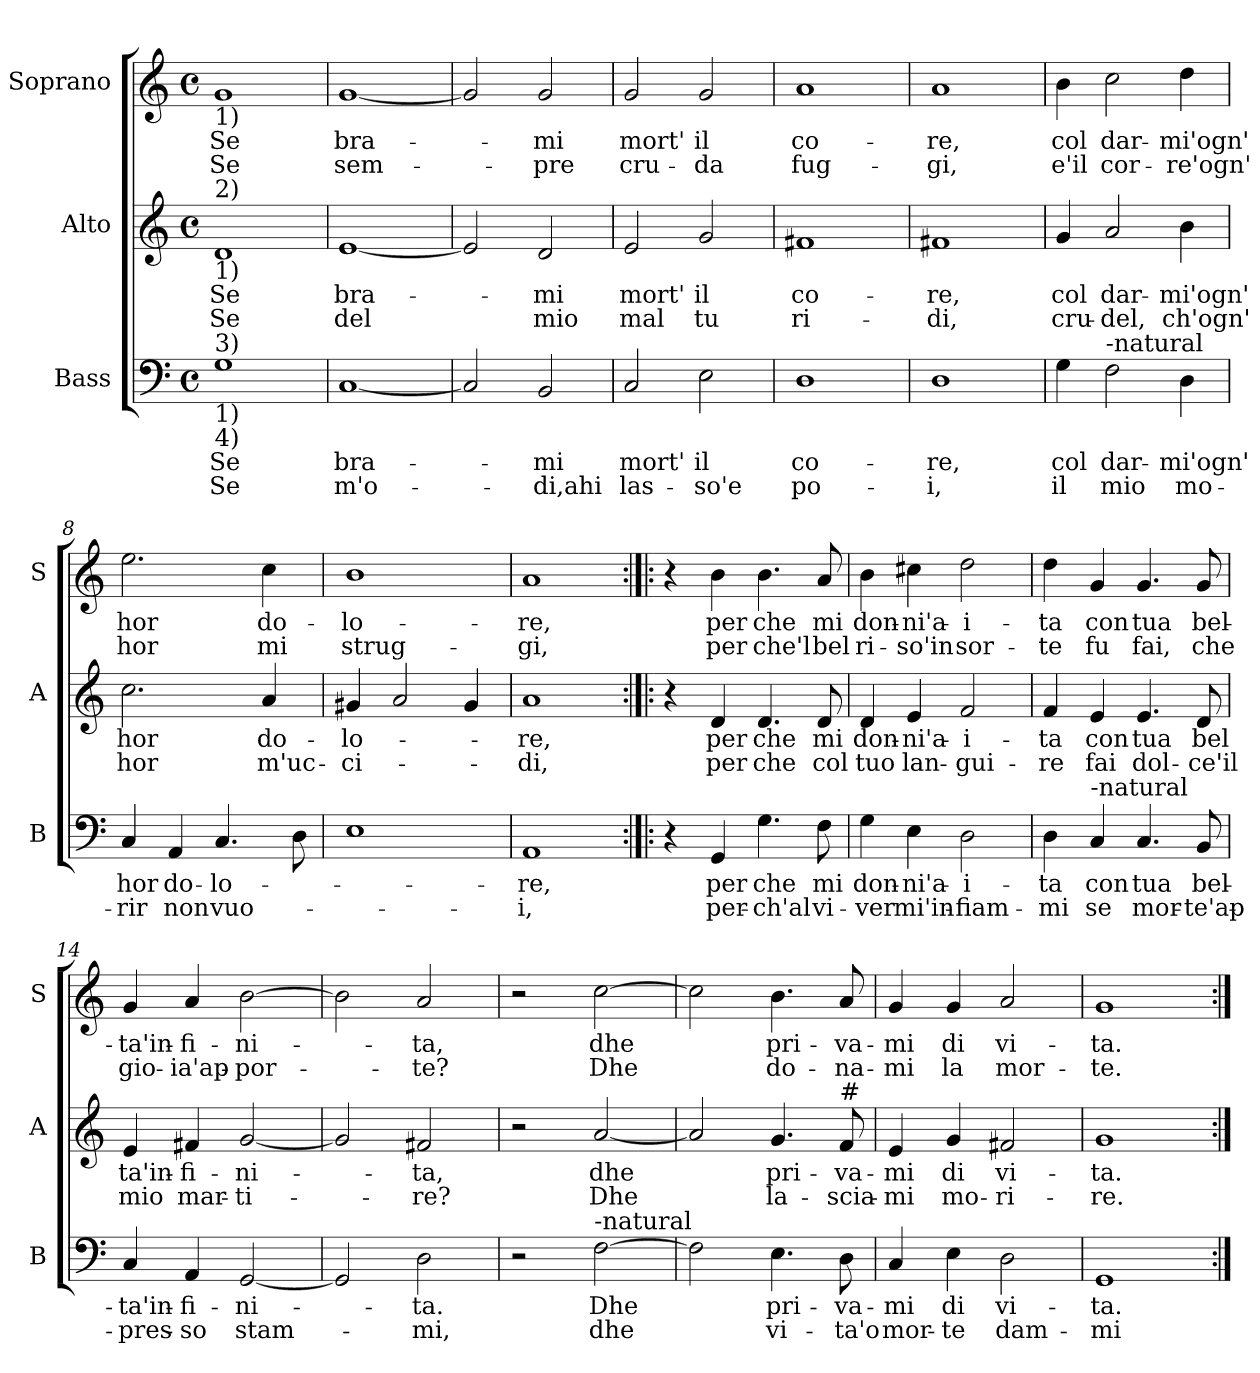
**kern	**text	**text	**kern	**text	**text	**kern	**text	**text
*part3	*part3	*part3	*part2	*part2	*part2	*part1	*part1	*part1
*staff3	*staff3	*staff3	*staff2	*staff2	*staff2	*staff1	*staff1	*staff1
*I"Bass	*	*	*I"Alto	*	*	*I"Soprano	*	*
*I'B	*	*	*I'A	*	*	*I'S	*	*
*clefF4	*	*	*clefG2	*	*	*clefG2	*	*
*k[]	*	*	*k[]	*	*	*k[]	*	*
*C:	*	*	*C:	*	*	*C:	*	*
*M4/4	*	*	*M4/4	*	*	*M4/4	*	*
*met(c)	*	*	*met(c)	*	*	*met(c)	*	*
=1	=1	=1	=1	=1	=1	=1	=1	=1
!	!	!	!	!	!	!LO:TX:b:t=1)	!	!
!	!	!	!LO:TX:a:t=2)	!	!	!	!	!
!	!	!	!LO:TX:b:t=1)	!	!	!	!	!
!LO:TX:a:t=3)	!	!	!	!	!	!	!	!
!LO:TX:b:t=1)	!	!	!	!	!	!	!	!
!LO:TX:b:t=4)	!	!	!	!	!	!	!	!
!	!LO:LY:b	!LO:LY:b	!	!LO:LY:b	!LO:LY:b	!	!LO:LY:b	!LO:LY:b
1G	Se	Se	1d	Se	Se	1g	Se	Se
=2	=2	=2	=2	=2	=2	=2	=2	=2
!	!LO:LY:b	!LO:LY:b	!	!LO:LY:b	!LO:LY:b	!	!LO:LY:b	!LO:LY:b
[1C	bra-	m'o-	[1e	bra-	del	[1g	bra-	sem-
=3	=3	=3	=3	=3	=3	=3	=3	=3
2C/]	.	.	2e/]	.	.	2g/]	.	.
!	!LO:LY:b	!LO:LY:b	!	!LO:LY:b	!LO:LY:b	!	!LO:LY:b	!LO:LY:b
2BB/	-mi	-di,ahi	2d/	-mi	mio	2g/	-mi	-pre
=4	=4	=4	=4	=4	=4	=4	=4	=4
!	!LO:LY:b	!LO:LY:b	!	!LO:LY:b	!LO:LY:b	!	!LO:LY:b	!LO:LY:b
2C/	mort'	las-	2e/	mort'	mal	2g/	mort'	cru-
!	!LO:LY:b	!LO:LY:b	!	!LO:LY:b	!LO:LY:b	!	!LO:LY:b	!LO:LY:b
2E\	il	-so'e	2g/	il	tu	2g/	il	-da
=5	=5	=5	=5	=5	=5	=5	=5	=5
!	!LO:LY:b	!LO:LY:b	!	!LO:LY:b	!LO:LY:b	!	!LO:LY:b	!LO:LY:b
1D	co-	po-	1f#X	co-	ri-	1a	co-	fug-
!!LO:LB:g=z
=6	=6	=6	=6	=6	=6	=6	=6	=6
!	!LO:LY:b	!LO:LY:b	!	!LO:LY:b	!LO:LY:b	!	!LO:LY:b	!LO:LY:b
1D	-re,	-i,	1f#X	-re,	-di,	1a	-re,	-gi,
=7	=7	=7	=7	=7	=7	=7	=7	=7
!	!LO:LY:b	!LO:LY:b	!	!LO:LY:b	!LO:LY:b	!	!LO:LY:b	!LO:LY:b
4G\	col	il	4g/	col	cru-	4b\	col	e'il
!LO:TX:a:t=-natural	!	!	!	!	!	!	!	!
!	!LO:LY:b	!LO:LY:b	!	!LO:LY:b	!LO:LY:b	!	!LO:LY:b	!LO:LY:b
2F\	dar-	mio	2a/	dar-	-del,	2cc\	dar-	cor-
!	!LO:LY:b	!LO:LY:b	!	!LO:LY:b	!LO:LY:b	!	!LO:LY:b	!LO:LY:b
4D\	-mi'ogn'	mo-	4b\	-mi'ogn'	ch'ogn'	4dd\	-mi'ogn'	-re'ogn'
=8	=8	=8	=8	=8	=8	=8	=8	=8
!	!LO:LY:b	!LO:LY:b	!	!LO:LY:b	!LO:LY:b	!	!LO:LY:b	!LO:LY:b
4C/	hor	-rir	2.cc\	hor	hor	2.ee\	hor	hor
!	!LO:LY:b	!LO:LY:b	!	!	!	!	!	!
4AA/	do-	non	.	.	.	.	.	.
!	!LO:LY:b	!LO:LY:b	!	!	!	!	!	!
4.C/	-lo-	vuo-	.	.	.	.	.	.
!	!	!	!	!LO:LY:b	!LO:LY:b	!	!LO:LY:b	!LO:LY:b
.	.	.	4a/	do-	m'uc-	4cc\	do-	mi
8D\	.	.	.	.	.	.	.	.
=9	=9	=9	=9	=9	=9	=9	=9	=9
!	!	!	!	!LO:LY:b	!LO:LY:b	!	!LO:LY:b	!LO:LY:b
1E	.	.	4g#X/	-lo-	-ci-	1b	-lo-	strug-
.	.	.	2a/	.	.	.	.	.
.	.	.	4g#/	.	.	.	.	.
=10	=10	=10	=10	=10	=10	=10	=10	=10
!	!LO:LY:b	!LO:LY:b	!	!LO:LY:b	!LO:LY:b	!	!LO:LY:b	!LO:LY:b
1AA	-re,	-i,	1a	-re,	-di,	1a	-re,	-gi,
!!LO:PB:g=z
=11:|!|:	=11:|!|:	=11:|!|:	=11:|!|:	=11:|!|:	=11:|!|:	=11:|!|:	=11:|!|:	=11:|!|:
4r	.	.	4r	.	.	4r	.	.
!	!LO:LY:b	!LO:LY:b	!	!LO:LY:b	!LO:LY:b	!	!LO:LY:b	!LO:LY:b
4GG/	per	per-	4d/	per	per	4b\	per	per
!	!LO:LY:b	!LO:LY:b	!	!LO:LY:b	!LO:LY:b	!	!LO:LY:b	!LO:LY:b
4.G\	che	-ch'al	4.d/	che	che	4.b\	che	che'l
!	!LO:LY:b	!LO:LY:b	!	!LO:LY:b	!LO:LY:b	!	!LO:LY:b	!LO:LY:b
8F\	mi	vi-	8d/	mi	col	8a/	mi	bel
=12	=12	=12	=12	=12	=12	=12	=12	=12
!	!LO:LY:b	!LO:LY:b	!	!LO:LY:b	!LO:LY:b	!	!LO:LY:b	!LO:LY:b
4G\	don-	-ver	4d/	don-	tuo	4b\	don-	ri-
!	!LO:LY:b	!LO:LY:b	!	!LO:LY:b	!LO:LY:b	!	!LO:LY:b	!LO:LY:b
4E\	-ni'a-	mi'in-	4e/	-ni'a-	lan-	4cc#X\	-ni'a-	-so'in
!	!LO:LY:b	!LO:LY:b	!	!LO:LY:b	!LO:LY:b	!	!LO:LY:b	!LO:LY:b
2D\	-i-	-fiam-	2f/	-i-	-gui-	2dd\	-i-	sor-
=13	=13	=13	=13	=13	=13	=13	=13	=13
!	!LO:LY:b	!LO:LY:b	!	!LO:LY:b	!LO:LY:b	!	!LO:LY:b	!LO:LY:b
4D\	-ta	-mi	4f/	-ta	-re	4dd\	-ta	-te
!LO:TX:a:t=-natural	!	!	!	!	!	!	!	!
!	!LO:LY:b	!LO:LY:b	!	!LO:LY:b	!LO:LY:b	!	!LO:LY:b	!LO:LY:b
4C/	con	se	4e/	con	fai	4g/	con	fu
!	!LO:LY:b	!LO:LY:b	!	!LO:LY:b	!LO:LY:b	!	!LO:LY:b	!LO:LY:b
4.C/	tua	mor-	4.e/	tua	dol-	4.g/	tua	fai,
!	!LO:LY:b	!LO:LY:b	!	!LO:LY:b	!LO:LY:b	!	!LO:LY:b	!LO:LY:b
8BB/	bel-	-te'ap-	8d/	bel	-ce'il	8g/	bel-	che
=14	=14	=14	=14	=14	=14	=14	=14	=14
!	!LO:LY:b	!LO:LY:b	!	!LO:LY:b	!LO:LY:b	!	!LO:LY:b	!LO:LY:b
4C/	-ta'in-	-pres-	4e/	ta'in-	mio	4g/	-ta'in-	gio-
!	!LO:LY:b	!LO:LY:b	!	!LO:LY:b	!LO:LY:b	!	!LO:LY:b	!LO:LY:b
4AA/	-fi-	-so	4f#X/	-fi-	mar-	4a/	-fi-	-ia'ap-
!	!LO:LY:b	!LO:LY:b	!	!LO:LY:b	!LO:LY:b	!	!LO:LY:b	!LO:LY:b
[2GG/	-ni-	stam-	[2g/	-ni-	-ti-	[2b\	-ni-	-por-
=15	=15	=15	=15	=15	=15	=15	=15	=15
2GG/]	.	.	2g/]	.	.	2b\]	.	.
!	!LO:LY:b	!LO:LY:b	!	!LO:LY:b	!LO:LY:b	!	!LO:LY:b	!LO:LY:b
2D\	-ta.	-mi,	2f#X/	-ta,	-re?	2a/	-ta,	-te?
!!LO:LB:g=z
=16	=16	=16	=16	=16	=16	=16	=16	=16
2r	.	.	2r	.	.	2r	.	.
!LO:TX:a:t=-natural	!	!	!	!	!	!	!	!
!	!LO:LY:b	!LO:LY:b	!	!LO:LY:b	!LO:LY:b	!	!LO:LY:b	!LO:LY:b
[2F\	Dhe	dhe	[2a/	dhe	Dhe	[2cc\	dhe	Dhe
=17	=17	=17	=17	=17	=17	=17	=17	=17
2F\]	.	.	2a/]	.	.	2cc\]	.	.
!	!LO:LY:b	!LO:LY:b	!	!LO:LY:b	!LO:LY:b	!	!LO:LY:b	!LO:LY:b
4.E\	pri-	vi-	4.g/	pri-	la-	4.b\	pri-	do-
!	!	!	!LO:TX:a:t=#	!	!	!	!	!
!	!LO:LY:b	!LO:LY:b	!	!LO:LY:b	!LO:LY:b	!	!LO:LY:b	!LO:LY:b
8D\	-va-	-ta'o	8f/	-va-	-scia-	8a/	-va-	-na-
=18	=18	=18	=18	=18	=18	=18	=18	=18
!	!LO:LY:b	!LO:LY:b	!	!LO:LY:b	!LO:LY:b	!	!LO:LY:b	!LO:LY:b
4C/	-mi	mor-	4e/	-mi	-mi	4g/	-mi	-mi
!	!LO:LY:b	!LO:LY:b	!	!LO:LY:b	!LO:LY:b	!	!LO:LY:b	!LO:LY:b
4E\	di	-te	4g/	di	mo-	4g/	di	la
!	!LO:LY:b	!LO:LY:b	!	!LO:LY:b	!LO:LY:b	!	!LO:LY:b	!LO:LY:b
2D\	vi-	dam-	2f#X/	vi-	-ri-	2a/	vi-	mor-
=19	=19	=19	=19	=19	=19	=19	=19	=19
!	!LO:LY:b	!LO:LY:b	!	!LO:LY:b	!LO:LY:b	!	!LO:LY:b	!LO:LY:b
1GG	-ta.	-mi	1g	-ta.	-re.	1g	-ta.	-te.
=:|!	=:|!	=:|!	=:|!	=:|!	=:|!	=:|!	=:|!	=:|!
*-	*-	*-	*-	*-	*-	*-	*-	*-
